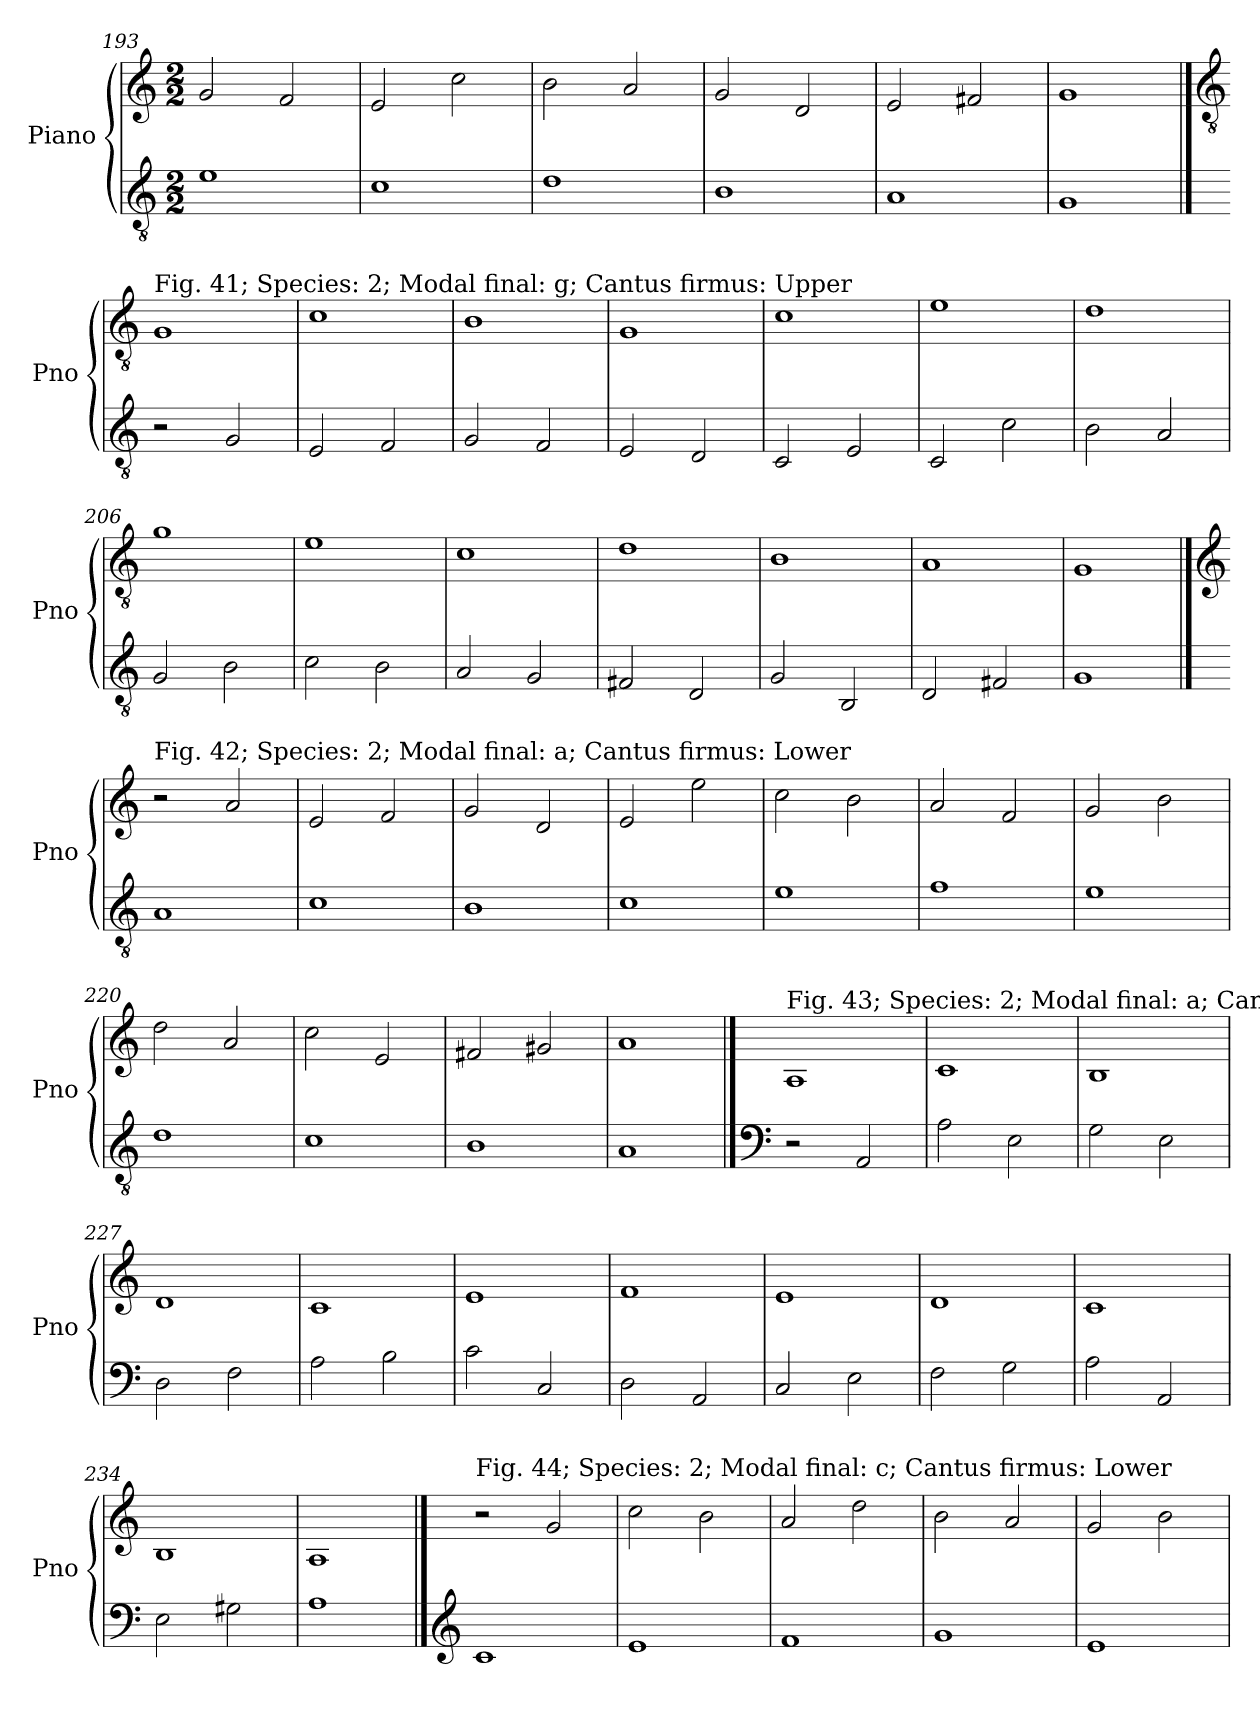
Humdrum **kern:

**kern	**kern
*part2	*part1
*staff2	*staff1
*I"Piano	*I"Piano
*I'Pno	*I'Pno
*clefGv2	*clefG2
*k[]	*k[]
*M2/2	*M2/2
=193	=193
1e	2g/
.	2f/
=194	=194
1c	2e/
.	2cc\
=195	=195
1d	2b\
.	2a/
=196	=196
1B	2g/
.	2d/
=197	=197
1A	2e/
.	2f#X/
=198	=198
1G	1g
!!LO:LB:g=z
==199	==199
*	*clefGv2
!	!LO:TX:a:t=Fig. 41; Species&colon; 2; Modal final&colon; g; Cantus firmus&colon; Upper
2r	1G
2G/	.
=200	=200
2E/	1c
2F/	.
=201	=201
2G/	1B
2F/	.
=202	=202
2E/	1G
2D/	.
=203	=203
2C/	1c
2E/	.
=204	=204
2C/	1e
2c\	.
=205	=205
2B\	1d
2A/	.
!!LO:LB:g=z
=206	=206
2G/	1g
2B\	.
=207	=207
2c\	1e
2B\	.
=208	=208
2A/	1c
2G/	.
=209	=209
2F#X/	1d
2D/	.
=210	=210
2G/	1B
2BB/	.
=211	=211
2D/	1A
2F#X/	.
=212	=212
1G	1G
!!LO:LB:g=z
==213	==213
*	*clefG2
!	!LO:TX:a:t=Fig. 42; Species&colon; 2; Modal final&colon; a; Cantus firmus&colon; Lower
1A	2r
.	2a/
=214	=214
1c	2e/
.	2f/
=215	=215
1B	2g/
.	2d/
=216	=216
1c	2e/
.	2ee\
=217	=217
1e	2cc\
.	2b\
=218	=218
1f	2a/
.	2f/
!!LO:LB:g=z
=219	=219
1e	2g/
.	2b\
=220	=220
1d	2dd\
.	2a/
=221	=221
1c	2cc\
.	2e/
=222	=222
1B	2f#X/
.	2g#X/
=223	=223
1A	1a
!!LO:PB:g=z
==224	==224
*clefF4	*
!	!LO:TX:a:t=Fig. 43; Species&colon; 2; Modal final&colon; a; Cantus firmus&colon; Upper
2r	1A
2AA/	.
=225	=225
2A\	1c
2E\	.
=226	=226
2G\	1B
2E\	.
=227	=227
2D\	1d
2F\	.
=228	=228
2A\	1c
2B\	.
=229	=229
2c\	1e
2C/	.
!!LO:LB:g=z
=230	=230
2D\	1f
2AA/	.
=231	=231
2C/	1e
2E\	.
=232	=232
2F\	1d
2G\	.
=233	=233
2A\	1c
2AA/	.
=234	=234
2E\	1B
2G#X\	.
=235	=235
1A	1A
!!LO:LB:g=z
==236	==236
*clefG2	*
!	!LO:TX:a:t=Fig. 44; Species&colon; 2; Modal final&colon; c; Cantus firmus&colon; Lower
1c	2r
.	2g/
=237	=237
1e	2cc\
.	2b\
=238	=238
1f	2a/
.	2dd\
=239	=239
1g	2b\
.	2a/
=240	=240
1e	2g/
.	2b\
=	=
*-	*-
